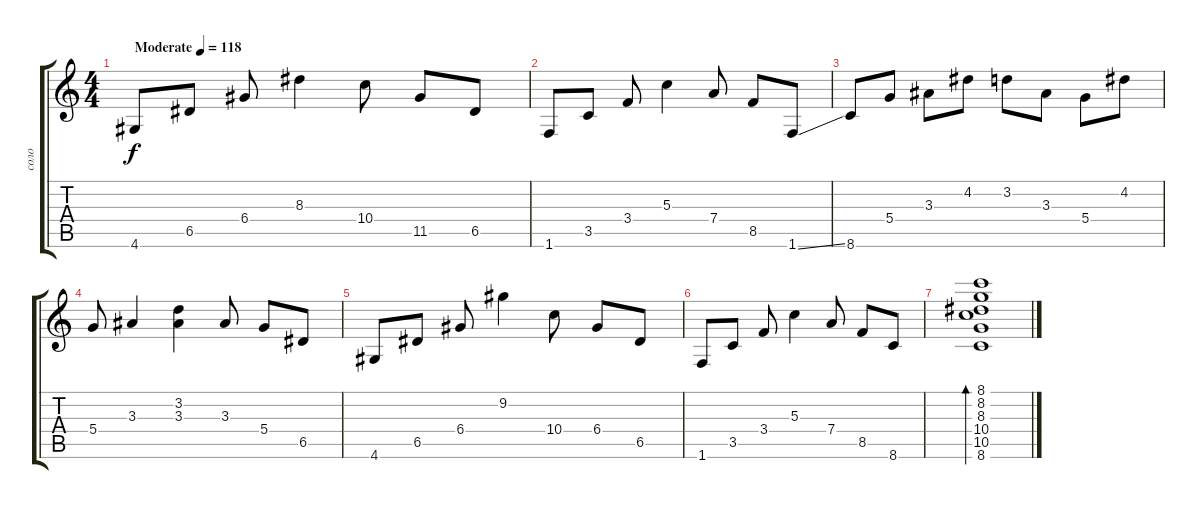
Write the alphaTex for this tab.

\track ("соло" "соло") {instrument electricguitarclean}
\staff {score tabs}
\tuning (E4 B3 G3 D3 A2 E2) {hide}
\ts (4 4)
\tempo (118 "Moderate")
\clef g2
\ks c
4.6.8{dy f instrument electricguitarclean} 6.5.8 6.4.8 8.3.4 10.4.8 11.5.8 6.5.8 |
1.6.8 3.5.8 3.4.8 5.3.4 7.4.8 8.5.8 1.6{ss}.8 |
8.6.8 5.4.8 3.3.8 4.2.8 3.2.8 3.3.8 5.4.8 4.2.8 |
5.4.8 3.3.4 (3.2 3.3).4 3.3.8 5.4.8 6.5.8 |
4.6.8 6.5.8 6.4.8 9.2.4 10.4.8 6.4.8 6.5.8 |
1.6.8 3.5.8 3.4.8 5.3.4 7.4.8 8.5.8 8.6.8 |
(8.1 8.2 8.3 10.4 10.5 8.6).1{bd 120}
